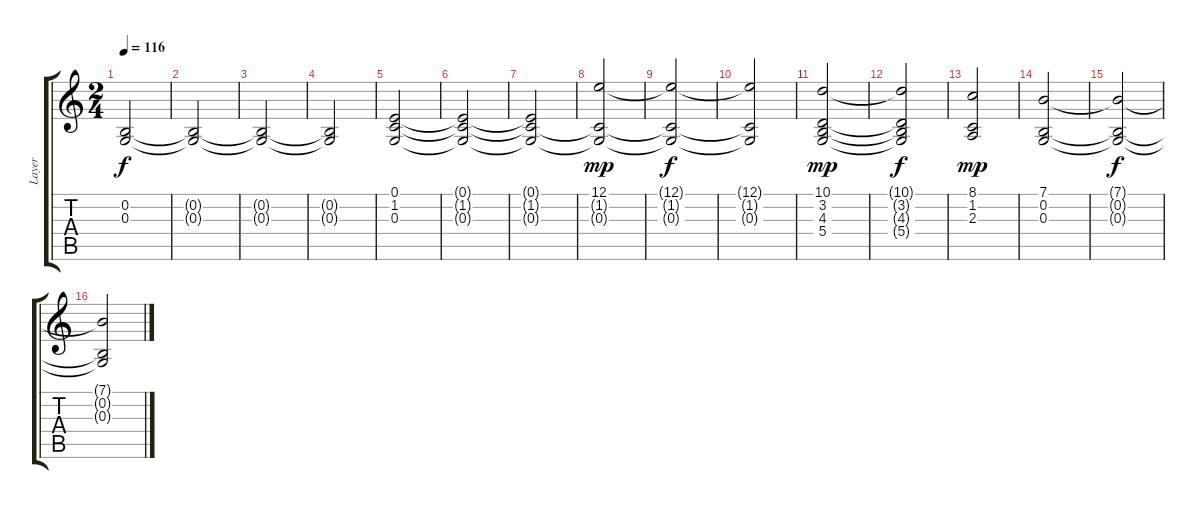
\track ("Layer" "Layer") {instrument synthstrings2}
\staff {score tabs}
\tuning (E4 B3 G3 D3 A2 E2) {hide}
\ts (2 4)
\tempo 116
\clef g2
\ks c
(0.2 0.3).2{dy f} |
(0.2{t} 0.3{t}).2 |
(0.2{t} 0.3{t}).2 |
(0.2{t} 0.3{t}).2 |
(0.1 1.2 0.3).2 |
(0.1{t} 1.2{t} 0.3{t}).2 |
(0.1{t} 1.2{t} 0.3{t}).2 |
(12.1 1.2{t} 0.3{t}).2{dy mp} |
(12.1{t} 1.2{t} 0.3{t}).2{dy f} |
(12.1{t} 1.2{t} 0.3{t}).2 |
(10.1 3.2 4.3 5.4).2{dy mp} |
(10.1{t} 3.2{t} 4.3{t} 5.4{t}).2{dy f} |
(8.1 1.2 2.3).2{dy mp} |
(7.1 0.2 0.3).2 |
(7.1{t} 0.2{t} 0.3{t}).2{dy f} |
(7.1{t} 0.2{t} 0.3{t}).2
